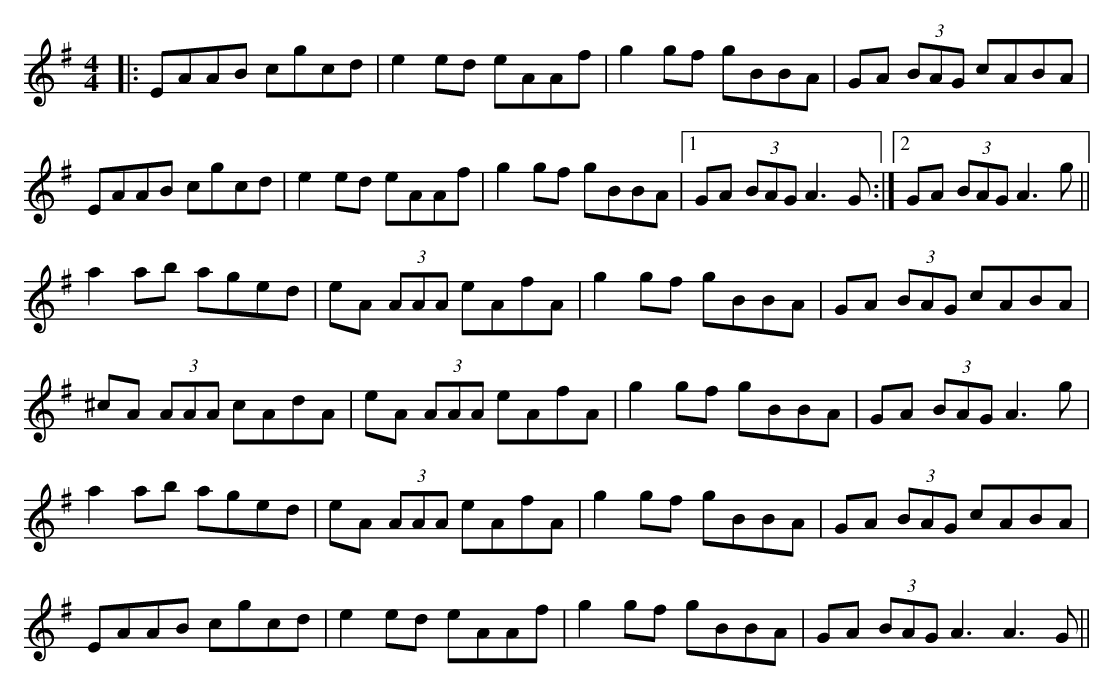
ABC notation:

X:1
M:4/4
K:Ador
|:EAAB cgcd|e2 ed eAAf|g2 gf gBBA|GA (3BAG cABA|
EAAB cgcd|e2 ed eAAf|g2 gf gBBA|1 GA (3BAG A3 G:|2 GA (3BAG A3 g||
a2 ab aged|eA (3AAA eAfA|g2 gf gBBA|GA (3BAG cABA|
^cA (3AAA cAdA|eA (3AAA eAfA|g2 gf gBBA|GA (3BAG A3 g|
a2 ab aged|eA (3AAA eAfA|g2 gf gBBA|GA (3BAG cABA|
EAAB cgcd|e2 ed eAAf|g2 gf gBBA|GA (3BAG A3 A3 G||
